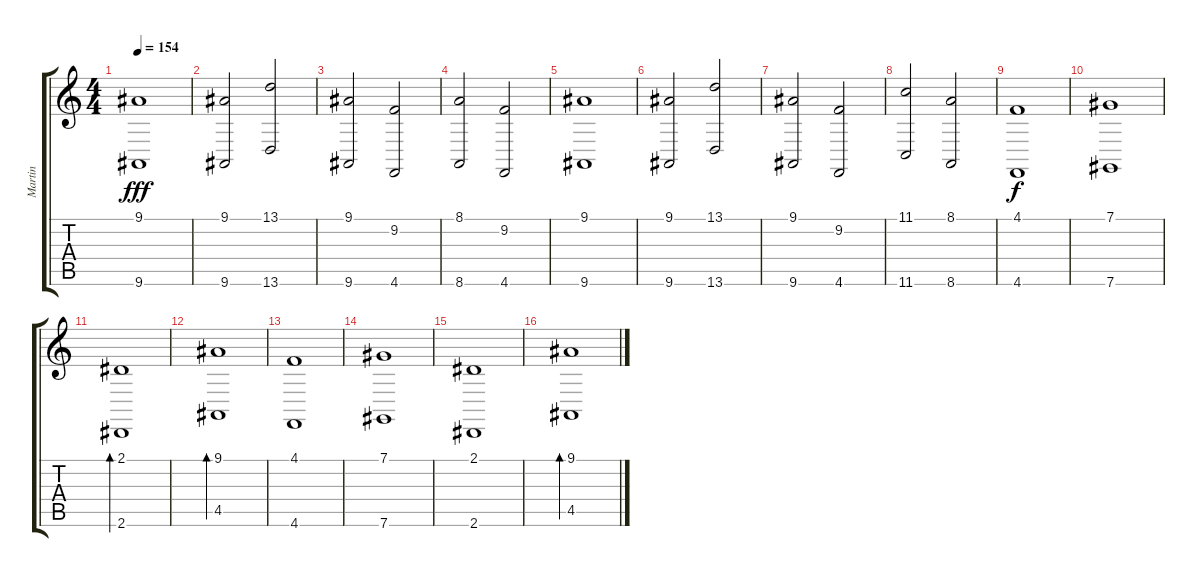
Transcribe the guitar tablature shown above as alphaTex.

\track ("Martin" "Martin") {instrument brightacousticpiano}
\staff {score tabs}
\tuning (Db4 Ab3 E3 B2 Gb2 Db2) {hide}
\ts (4 4)
\tempo 154
\clef g2
\ks c
(9.1 9.6).1{dy fff} |
(9.1 9.6).2 (13.1 13.6).2 |
(9.1 9.6).2 (9.2 4.6).2 |
(8.1 8.6).2 (9.2 4.6).2 |
(9.1 9.6).1 |
(9.1 9.6).2 (13.1 13.6).2 |
(9.1 9.6).2 (9.2 4.6).2 |
(11.1 11.6).2 (8.1 8.6).2 |
(4.1 4.6).1{dy f} |
(7.1 7.6).1 |
(2.1 2.6).1{bd 480} |
(9.1 4.5).1{bd 480} |
(4.1 4.6).1 |
(7.1 7.6).1 |
(2.1 2.6).1 |
(9.1 4.5).1{bd 480}
